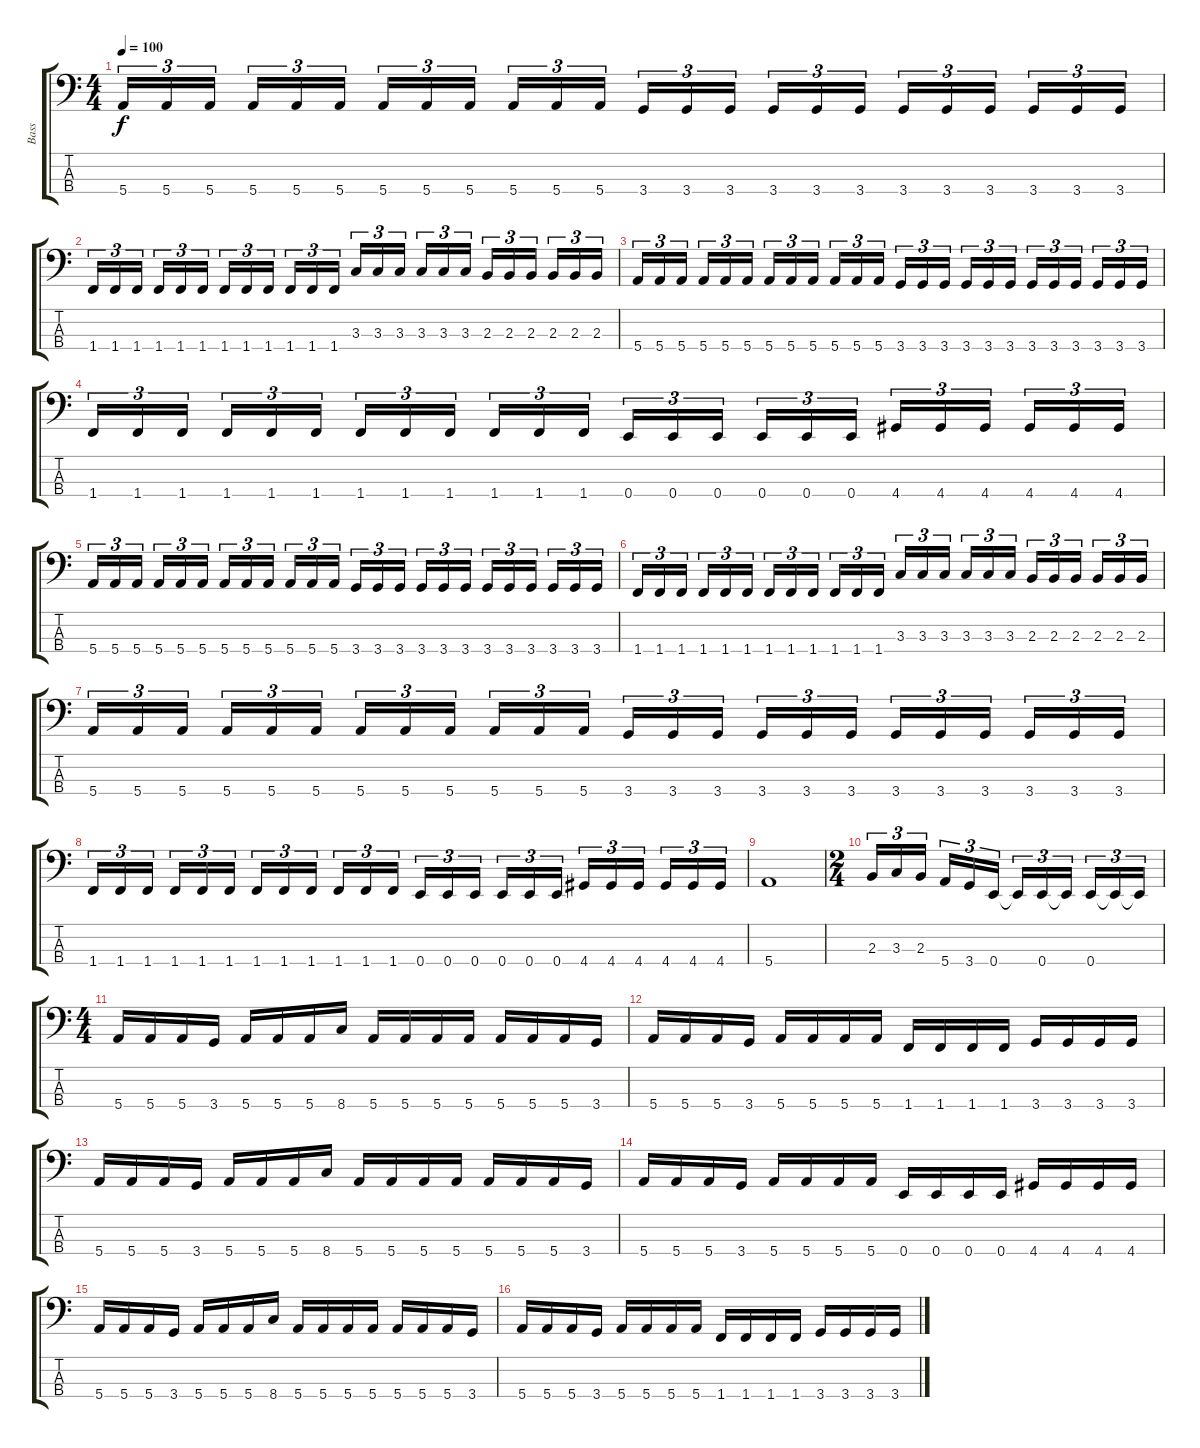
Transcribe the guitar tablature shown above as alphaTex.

\track ("Bass" "Bass") {instrument electricbasspick}
\staff {score tabs}
\tuning (G2 D2 A1 E1) {hide}
\ts (4 4)
\tempo 100
\clef f4
\ks c
5.4.16{tu (3 2) dy f} 5.4.16{tu (3 2)} 5.4.16{tu (3 2)} 5.4.16{tu (3 2)} 5.4.16{tu (3 2)} 5.4.16{tu (3 2)} 5.4.16{tu (3 2)} 5.4.16{tu (3 2)} 5.4.16{tu (3 2)} 5.4.16{tu (3 2)} 5.4.16{tu (3 2)} 5.4.16{tu (3 2)} 3.4.16{tu (3 2)} 3.4.16{tu (3 2)} 3.4.16{tu (3 2)} 3.4.16{tu (3 2)} 3.4.16{tu (3 2)} 3.4.16{tu (3 2)} 3.4.16{tu (3 2)} 3.4.16{tu (3 2)} 3.4.16{tu (3 2)} 3.4.16{tu (3 2)} 3.4.16{tu (3 2)} 3.4.16{tu (3 2)} |
1.4.16{tu (3 2)} 1.4.16{tu (3 2)} 1.4.16{tu (3 2)} 1.4.16{tu (3 2)} 1.4.16{tu (3 2)} 1.4.16{tu (3 2)} 1.4.16{tu (3 2)} 1.4.16{tu (3 2)} 1.4.16{tu (3 2)} 1.4.16{tu (3 2)} 1.4.16{tu (3 2)} 1.4.16{tu (3 2)} 3.3.16{tu (3 2)} 3.3.16{tu (3 2)} 3.3.16{tu (3 2)} 3.3.16{tu (3 2)} 3.3.16{tu (3 2)} 3.3.16{tu (3 2)} 2.3.16{tu (3 2)} 2.3.16{tu (3 2)} 2.3.16{tu (3 2)} 2.3.16{tu (3 2)} 2.3.16{tu (3 2)} 2.3.16{tu (3 2)} |
5.4.16{tu (3 2)} 5.4.16{tu (3 2)} 5.4.16{tu (3 2)} 5.4.16{tu (3 2)} 5.4.16{tu (3 2)} 5.4.16{tu (3 2)} 5.4.16{tu (3 2)} 5.4.16{tu (3 2)} 5.4.16{tu (3 2)} 5.4.16{tu (3 2)} 5.4.16{tu (3 2)} 5.4.16{tu (3 2)} 3.4.16{tu (3 2)} 3.4.16{tu (3 2)} 3.4.16{tu (3 2)} 3.4.16{tu (3 2)} 3.4.16{tu (3 2)} 3.4.16{tu (3 2)} 3.4.16{tu (3 2)} 3.4.16{tu (3 2)} 3.4.16{tu (3 2)} 3.4.16{tu (3 2)} 3.4.16{tu (3 2)} 3.4.16{tu (3 2)} |
1.4.16{tu (3 2)} 1.4.16{tu (3 2)} 1.4.16{tu (3 2)} 1.4.16{tu (3 2)} 1.4.16{tu (3 2)} 1.4.16{tu (3 2)} 1.4.16{tu (3 2)} 1.4.16{tu (3 2)} 1.4.16{tu (3 2)} 1.4.16{tu (3 2)} 1.4.16{tu (3 2)} 1.4.16{tu (3 2)} 0.4.16{tu (3 2)} 0.4.16{tu (3 2)} 0.4.16{tu (3 2)} 0.4.16{tu (3 2)} 0.4.16{tu (3 2)} 0.4.16{tu (3 2)} 4.4.16{tu (3 2)} 4.4.16{tu (3 2)} 4.4.16{tu (3 2)} 4.4.16{tu (3 2)} 4.4.16{tu (3 2)} 4.4.16{tu (3 2)} |
5.4.16{tu (3 2)} 5.4.16{tu (3 2)} 5.4.16{tu (3 2)} 5.4.16{tu (3 2)} 5.4.16{tu (3 2)} 5.4.16{tu (3 2)} 5.4.16{tu (3 2)} 5.4.16{tu (3 2)} 5.4.16{tu (3 2)} 5.4.16{tu (3 2)} 5.4.16{tu (3 2)} 5.4.16{tu (3 2)} 3.4.16{tu (3 2)} 3.4.16{tu (3 2)} 3.4.16{tu (3 2)} 3.4.16{tu (3 2)} 3.4.16{tu (3 2)} 3.4.16{tu (3 2)} 3.4.16{tu (3 2)} 3.4.16{tu (3 2)} 3.4.16{tu (3 2)} 3.4.16{tu (3 2)} 3.4.16{tu (3 2)} 3.4.16{tu (3 2)} |
1.4.16{tu (3 2)} 1.4.16{tu (3 2)} 1.4.16{tu (3 2)} 1.4.16{tu (3 2)} 1.4.16{tu (3 2)} 1.4.16{tu (3 2)} 1.4.16{tu (3 2)} 1.4.16{tu (3 2)} 1.4.16{tu (3 2)} 1.4.16{tu (3 2)} 1.4.16{tu (3 2)} 1.4.16{tu (3 2)} 3.3.16{tu (3 2)} 3.3.16{tu (3 2)} 3.3.16{tu (3 2)} 3.3.16{tu (3 2)} 3.3.16{tu (3 2)} 3.3.16{tu (3 2)} 2.3.16{tu (3 2)} 2.3.16{tu (3 2)} 2.3.16{tu (3 2)} 2.3.16{tu (3 2)} 2.3.16{tu (3 2)} 2.3.16{tu (3 2)} |
5.4.16{tu (3 2)} 5.4.16{tu (3 2)} 5.4.16{tu (3 2)} 5.4.16{tu (3 2)} 5.4.16{tu (3 2)} 5.4.16{tu (3 2)} 5.4.16{tu (3 2)} 5.4.16{tu (3 2)} 5.4.16{tu (3 2)} 5.4.16{tu (3 2)} 5.4.16{tu (3 2)} 5.4.16{tu (3 2)} 3.4.16{tu (3 2)} 3.4.16{tu (3 2)} 3.4.16{tu (3 2)} 3.4.16{tu (3 2)} 3.4.16{tu (3 2)} 3.4.16{tu (3 2)} 3.4.16{tu (3 2)} 3.4.16{tu (3 2)} 3.4.16{tu (3 2)} 3.4.16{tu (3 2)} 3.4.16{tu (3 2)} 3.4.16{tu (3 2)} |
1.4.16{tu (3 2)} 1.4.16{tu (3 2)} 1.4.16{tu (3 2)} 1.4.16{tu (3 2)} 1.4.16{tu (3 2)} 1.4.16{tu (3 2)} 1.4.16{tu (3 2)} 1.4.16{tu (3 2)} 1.4.16{tu (3 2)} 1.4.16{tu (3 2)} 1.4.16{tu (3 2)} 1.4.16{tu (3 2)} 0.4.16{tu (3 2)} 0.4.16{tu (3 2)} 0.4.16{tu (3 2)} 0.4.16{tu (3 2)} 0.4.16{tu (3 2)} 0.4.16{tu (3 2)} 4.4.16{tu (3 2)} 4.4.16{tu (3 2)} 4.4.16{tu (3 2)} 4.4.16{tu (3 2)} 4.4.16{tu (3 2)} 4.4.16{tu (3 2)} |
5.4.1 |
\ts (2 4)
2.3.16{tu (3 2)} 3.3.16{tu (3 2)} 2.3.16{tu (3 2)} 5.4.16{tu (3 2)} 3.4.16{tu (3 2)} 0.4.16{tu (3 2)} 0.4{t}.16{tu (3 2)} 0.4.16{tu (3 2)} 0.4{t}.16{tu (3 2)} 0.4.16{tu (3 2)} 0.4{t}.16{tu (3 2)} 0.4{t}.16{tu (3 2)} |
\ts (4 4)
5.4.16 5.4.16 5.4.16 3.4.16 5.4.16 5.4.16 5.4.16 8.4.16 5.4.16 5.4.16 5.4.16 5.4.16 5.4.16 5.4.16 5.4.16 3.4.16 |
5.4.16 5.4.16 5.4.16 3.4.16 5.4.16 5.4.16 5.4.16 5.4.16 1.4.16 1.4.16 1.4.16 1.4.16 3.4.16 3.4.16 3.4.16 3.4.16 |
5.4.16 5.4.16 5.4.16 3.4.16 5.4.16 5.4.16 5.4.16 8.4.16 5.4.16 5.4.16 5.4.16 5.4.16 5.4.16 5.4.16 5.4.16 3.4.16 |
5.4.16 5.4.16 5.4.16 3.4.16 5.4.16 5.4.16 5.4.16 5.4.16 0.4.16 0.4.16 0.4.16 0.4.16 4.4.16 4.4.16 4.4.16 4.4.16 |
5.4.16 5.4.16 5.4.16 3.4.16 5.4.16 5.4.16 5.4.16 8.4.16 5.4.16 5.4.16 5.4.16 5.4.16 5.4.16 5.4.16 5.4.16 3.4.16 |
5.4.16 5.4.16 5.4.16 3.4.16 5.4.16 5.4.16 5.4.16 5.4.16 1.4.16 1.4.16 1.4.16 1.4.16 3.4.16 3.4.16 3.4.16 3.4.16
